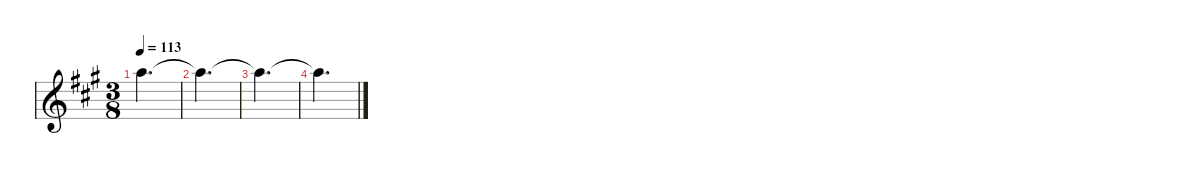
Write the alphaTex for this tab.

\defaultSystemsLayout 4
\hideDynamics
\bracketExtendMode nobrackets
\singleTrackTrackNamePolicy hidden
\multiTrackTrackNamePolicy hidden
\firstSystemTrackNameMode fullname
\firstSystemTrackNameOrientation horizontal
\otherSystemsTrackNameOrientation horizontal
\track ("Ian Underwood" "sax.") {instrument altosax}
\staff {score}
\tuning (E4 B3 G3 D3 A2 E2)
\displaytranspose 9
\ts (3 8)
\tempo 113
\clef g2
\ks a
8.1{t acc forcenatural}.4{d dy f beam Down} |
8.1{t acc forcenatural}.4{d beam Down} |
8.1{t acc forcenatural}.4{d beam Down} |
8.1{t acc forcenatural}.4{d beam Down}
